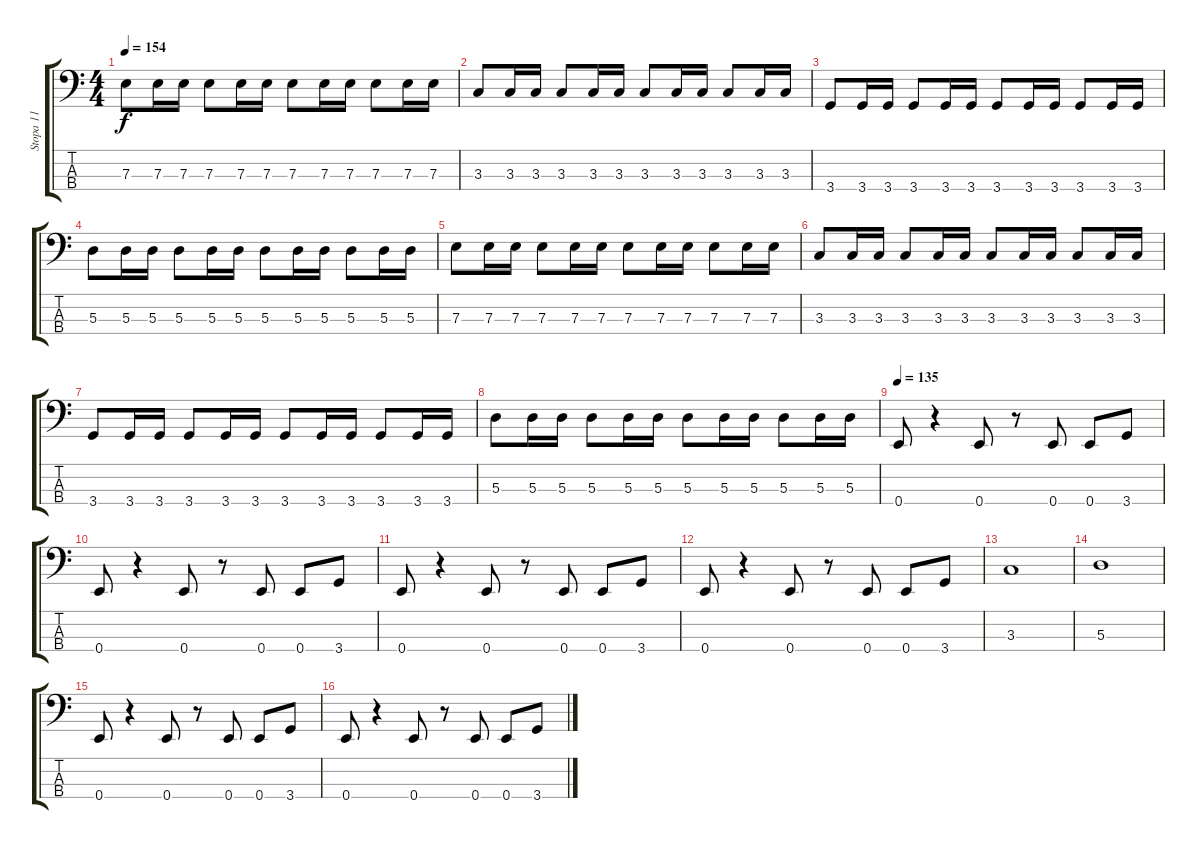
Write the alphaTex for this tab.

\track ("Stopa 11" "Stopa 11") {instrument electricbassfinger}
\staff {score tabs}
\tuning (G2 D2 A1 E1) {hide}
\ts (4 4)
\tempo 154
\clef f4
\ks c
7.3.8{dy f} 7.3.16 7.3.16 7.3.8 7.3.16 7.3.16 7.3.8 7.3.16 7.3.16 7.3.8 7.3.16 7.3.16 |
3.3.8 3.3.16 3.3.16 3.3.8 3.3.16 3.3.16 3.3.8 3.3.16 3.3.16 3.3.8 3.3.16 3.3.16 |
3.4.8 3.4.16 3.4.16 3.4.8 3.4.16 3.4.16 3.4.8 3.4.16 3.4.16 3.4.8 3.4.16 3.4.16 |
5.3.8 5.3.16 5.3.16 5.3.8 5.3.16 5.3.16 5.3.8 5.3.16 5.3.16 5.3.8 5.3.16 5.3.16 |
7.3.8 7.3.16 7.3.16 7.3.8 7.3.16 7.3.16 7.3.8 7.3.16 7.3.16 7.3.8 7.3.16 7.3.16 |
3.3.8 3.3.16 3.3.16 3.3.8 3.3.16 3.3.16 3.3.8 3.3.16 3.3.16 3.3.8 3.3.16 3.3.16 |
3.4.8 3.4.16 3.4.16 3.4.8 3.4.16 3.4.16 3.4.8 3.4.16 3.4.16 3.4.8 3.4.16 3.4.16 |
5.3.8 5.3.16 5.3.16 5.3.8 5.3.16 5.3.16 5.3.8 5.3.16 5.3.16 5.3.8 5.3.16 5.3.16 |
\tempo 135
0.4.8 r.4 0.4.8 r.8 0.4.8 0.4.8 3.4.8 |
0.4.8 r.4 0.4.8 r.8 0.4.8 0.4.8 3.4.8 |
0.4.8 r.4 0.4.8 r.8 0.4.8 0.4.8 3.4.8 |
0.4.8 r.4 0.4.8 r.8 0.4.8 0.4.8 3.4.8 |
3.3.1 |
5.3.1 |
0.4.8 r.4 0.4.8 r.8 0.4.8 0.4.8 3.4.8 |
0.4.8 r.4 0.4.8 r.8 0.4.8 0.4.8 3.4.8
